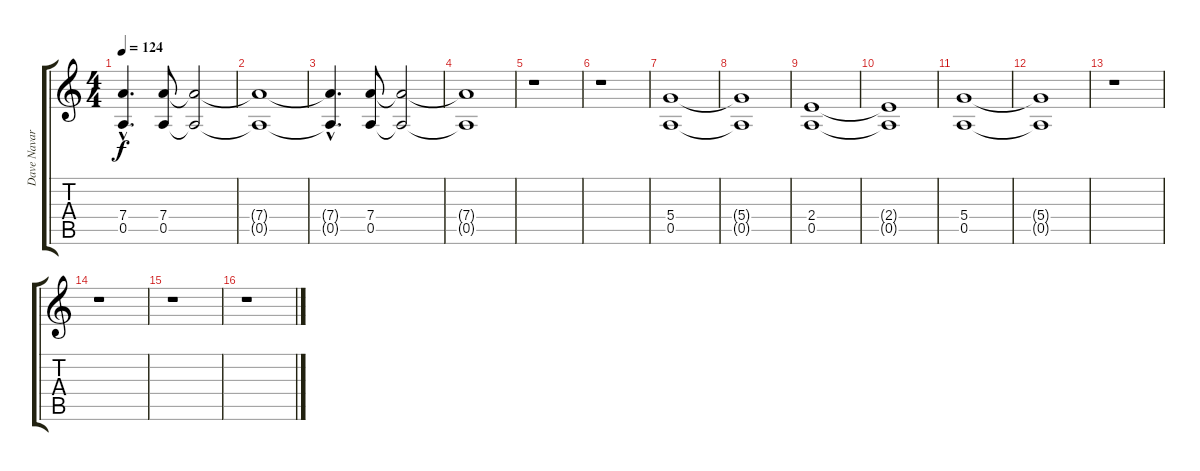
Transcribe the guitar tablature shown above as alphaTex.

\track ("Dave Navarro 1" "Dave Navar") {instrument electricguitarjazz}
\staff {score tabs}
\tuning (E4 B3 G3 D3 A2 E2) {hide}
\ts (4 4)
\tempo 124
\clef g2
\ks c
(7.4{hac t} 0.5{hac t}).4{d dy f} (7.4 0.5).8 (7.4{t} 0.5{t}).2 |
(7.4{t} 0.5{t}).1 |
(7.4{hac t} 0.5{hac t}).4{d} (7.4 0.5).8 (7.4{t} 0.5{t}).2 |
(7.4{t} 0.5{t}).1 |
r.1 |
r.1 |
(5.4 0.5).1 |
(5.4{t} 0.5{t}).1 |
(2.4 0.5).1 |
(2.4{t} 0.5{t}).1 |
(5.4 0.5).1 |
(5.4{t} 0.5{t}).1 |
r.1 |
r.1 |
r.1 |
r.1
